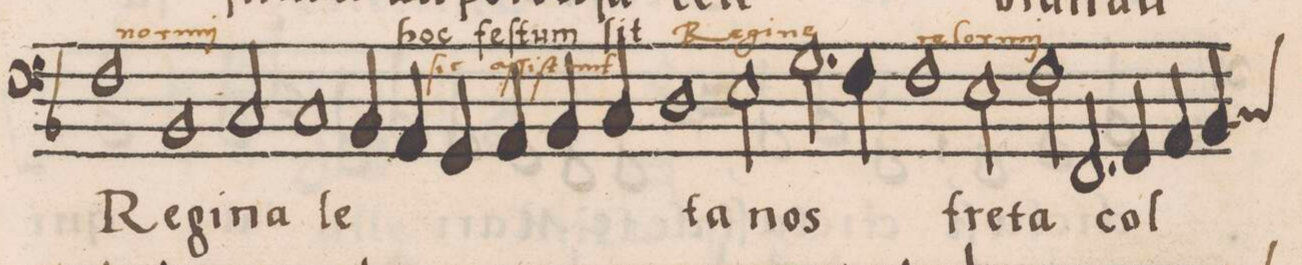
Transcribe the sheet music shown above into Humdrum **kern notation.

**kern	**text	**text
*I"BASSVS	*	*
*clefF4	*	*
*k[b-]	*	*
*met(C)	*	*
*M2/1	*	*
1F	Re-	.
1BB-	-gi-	.
=128-	=128-	=128-
2C/	-na	.
1C	le-	.
4BB-/	.	.
4AA/	.	.
=129-	=129-	=129-
4GG/	.	.
4AA/	.	.
4BB-/	.	.
4C/	.	.
1D	-ta	.
=130-	=130-	=130-
2E\	nos	.
2.G\	.	.
4F\	.	.
1F\	.	.
=131-	=131-	=131-
2E\	fre-	.
2F\	-ta	.
2.FF/	col-	.
=132-	=132-	=132-
4GG/	.	.
4AA/	.	.
*custos:C	*	*
4BB-/	.	.
*-	*-	*-
